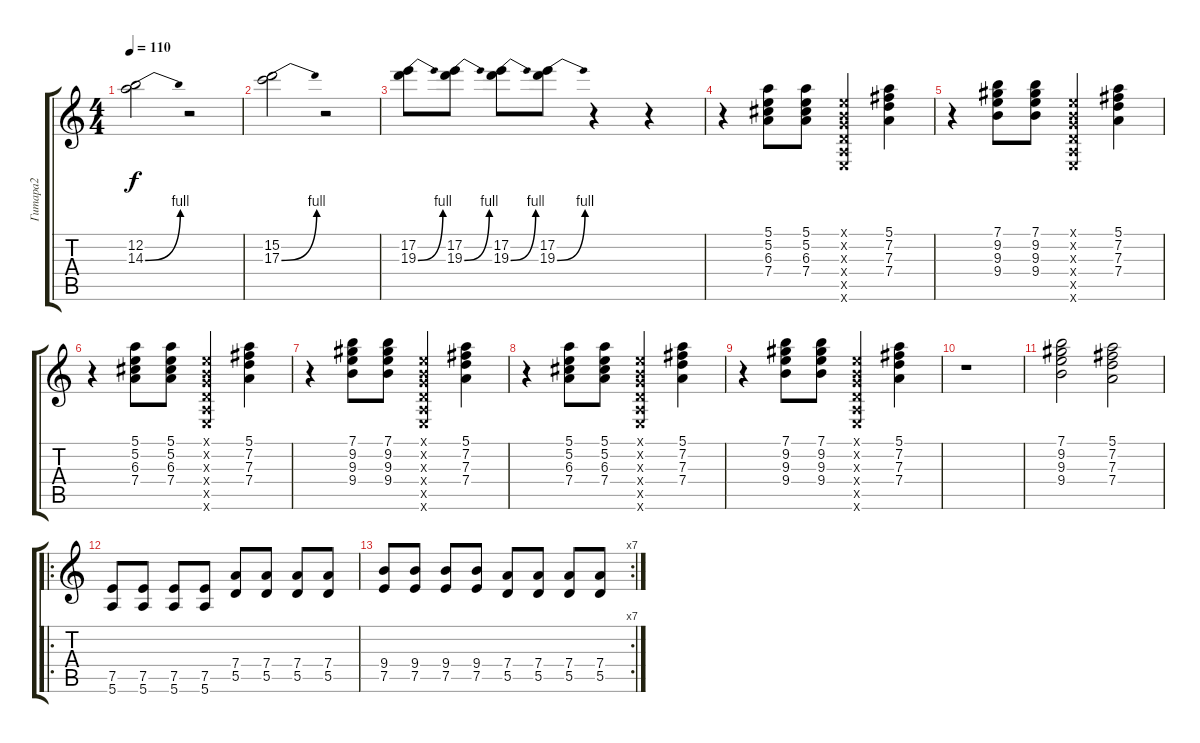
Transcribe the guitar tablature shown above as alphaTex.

\track ("Гитара2" "Гитара2") {instrument electricguitarclean}
\staff {score tabs}
\tuning (E4 B3 G3 D3 A2 E2) {hide}
\ts (4 4)
\tempo 110
\clef g2
\ks c
(12.2 14.3{be (bend 0 0 60 4)}).2{dy f} r.2 |
(15.2 17.3{be (bend 0 0 60 4)}).2 r.2 |
(17.2 19.3{be (bend 0 0 60 4)}).8 (17.2 19.3{be (bend 0 0 60 4)}).8 (17.2 19.3{be (bend 0 0 60 4)}).8 (17.2 19.3{be (bend 0 0 60 4)}).8 r.4 r.4 |
r.4{instrument electricguitarclean} (5.1 5.2 6.3 7.4).8 (5.1 5.2 6.3 7.4).8 (0.1{x} 0.2{x} 0.3{x} 0.4{x} 0.5{x} 0.6{x}).4 (5.1 7.2 7.3 7.4).4 |
r.4 (7.1 9.2 9.3 9.4).8 (7.1 9.2 9.3 9.4).8 (0.1{x} 0.2{x} 0.3{x} 0.4{x} 0.5{x} 0.6{x}).4 (5.1 7.2 7.3 7.4).4 |
r.4{instrument electricguitarclean} (5.1 5.2 6.3 7.4).8 (5.1 5.2 6.3 7.4).8 (0.1{x} 0.2{x} 0.3{x} 0.4{x} 0.5{x} 0.6{x}).4 (5.1 7.2 7.3 7.4).4 |
r.4 (7.1 9.2 9.3 9.4).8 (7.1 9.2 9.3 9.4).8 (0.1{x} 0.2{x} 0.3{x} 0.4{x} 0.5{x} 0.6{x}).4 (5.1 7.2 7.3 7.4).4 |
r.4{instrument electricguitarclean} (5.1 5.2 6.3 7.4).8 (5.1 5.2 6.3 7.4).8 (0.1{x} 0.2{x} 0.3{x} 0.4{x} 0.5{x} 0.6{x}).4 (5.1 7.2 7.3 7.4).4 |
r.4 (7.1 9.2 9.3 9.4).8 (7.1 9.2 9.3 9.4).8 (0.1{x} 0.2{x} 0.3{x} 0.4{x} 0.5{x} 0.6{x}).4 (5.1 7.2 7.3 7.4).4 |
r.1 |
(7.1 9.2 9.3 9.4).2 (5.1 7.2 7.3 7.4).2 |
\ro
(7.5 5.6).8{instrument distortionguitar} (7.5 5.6).8 (7.5 5.6).8 (7.5 5.6).8 (7.4 5.5).8 (7.4 5.5).8 (7.4 5.5).8 (7.4 5.5).8 |
\rc 7
(9.4 7.5).8 (9.4 7.5).8 (9.4 7.5).8 (9.4 7.5).8 (7.4 5.5).8 (7.4 5.5).8 (7.4 5.5).8 (7.4 5.5).8
